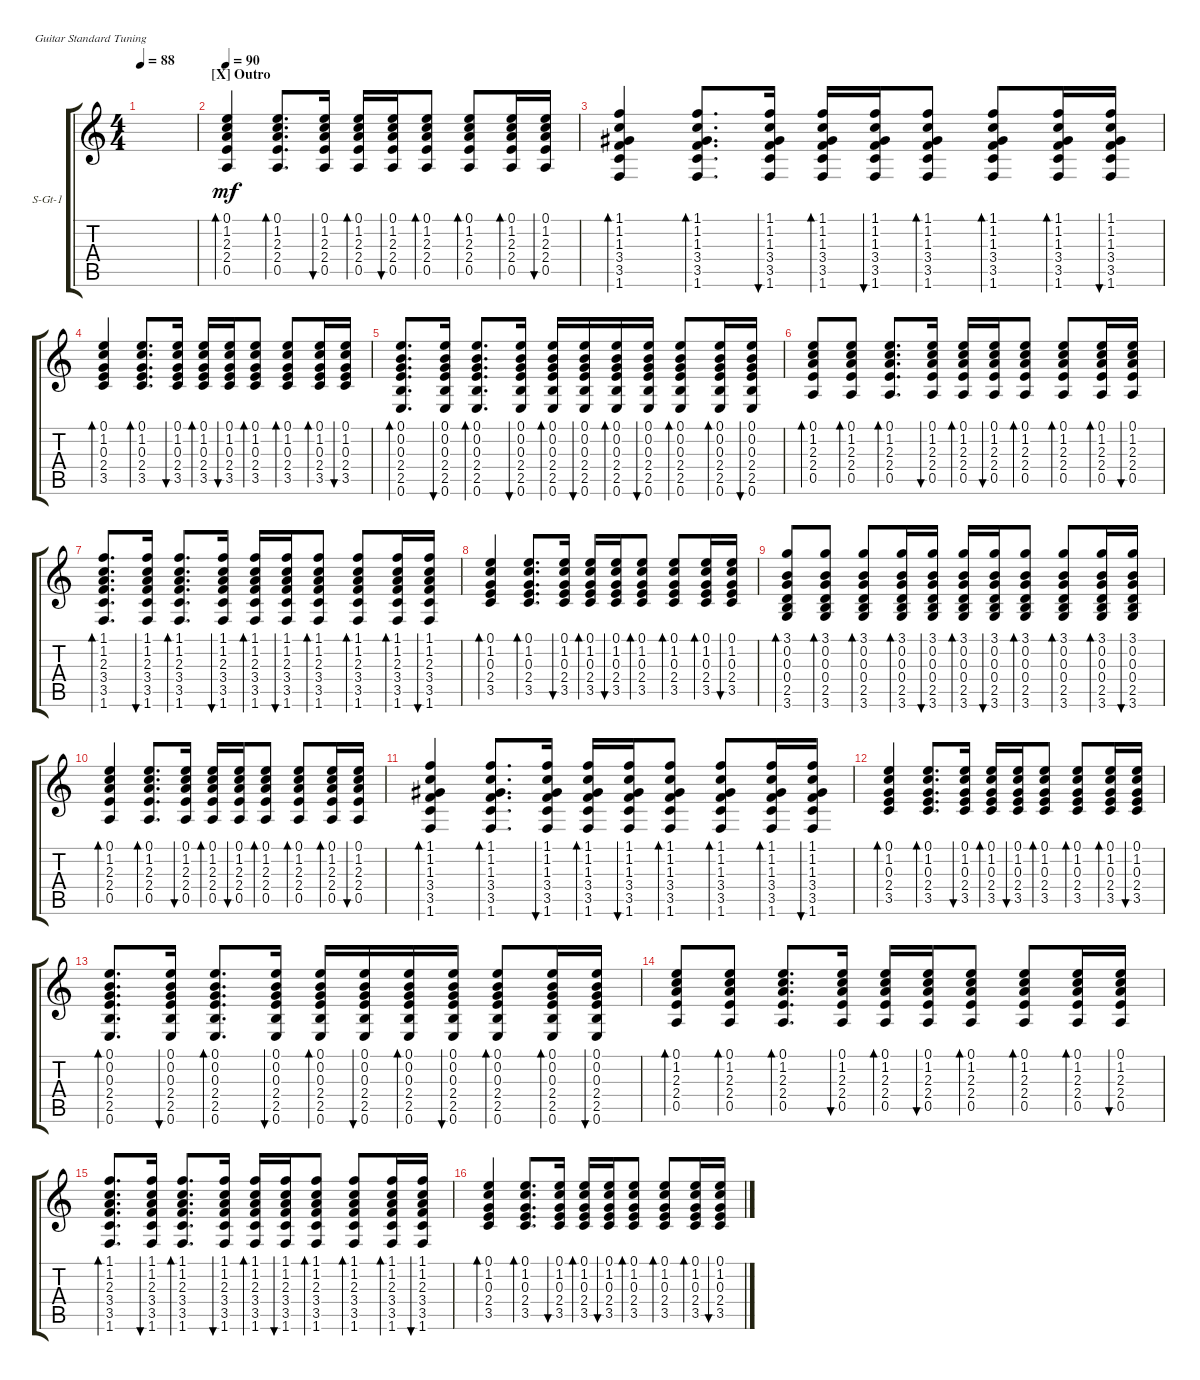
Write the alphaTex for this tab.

\defaultSystemsLayout 4
\bracketExtendMode groupsimilarinstruments
\firstSystemTrackNameOrientation horizontal
\otherSystemsTrackNameOrientation horizontal
\track ("Steel Guitar 1" "S-Gt-1") {instrument acousticguitarsteel}
\staff {score tabs}
\tuning (E4 B3 G3 D3 A2 E2)
\ts (4 4)
\tempo 88
\clef g2
\ks c
|
\section ("X" "Outro")
\tempo 90
(0.1 1.2 2.3 2.4 0.5).4{bd 54 dy mf} (0.1 1.2 2.3 2.4 0.5).8{d bd 53} (0.1 1.2 2.3 2.4 0.5).16{bu 52} (0.1 1.2 2.3 2.4 0.5).16{bd 51} (0.1 1.2 2.3 2.4 0.5).16{bu 51} (0.1 1.2 2.3 2.4 0.5).8{bd 51} (0.1 1.2 2.3 2.4 0.5).8{bd 51} (0.1 1.2 2.3 2.4 0.5).16{bd 51} (0.1 1.2 2.3 2.4 0.5).16{bu 51} |
(1.6 3.5 3.4 1.3 1.2 1.1).4{bd 51} (1.6 3.5 3.4 1.3 1.2 1.1).8{d bd 49} (1.6 3.5 3.4 1.3 1.2 1.1).16{bu 48} (1.6 3.5 3.4 1.3 1.2 1.1).16{bd 48} (1.6 3.5 3.4 1.3 1.2 1.1).16{bu 48} (1.6 3.5 3.4 1.3 1.2 1.1).8{bd 47} (1.6 3.5 3.4 1.3 1.2 1.1).8{bd 46} (1.6 3.5 3.4 1.3 1.2 1.1).16{bd 45} (1.6 3.5 3.4 1.3 1.2 1.1).16{bu 45} |
(3.5 2.4 0.3 1.2 0.1).4{bd 45} (3.5 2.4 0.3 1.2 0.1).8{d bd 43} (3.5 2.4 0.3 1.2 0.1).16{bu 42} (3.5 2.4 0.3 1.2 0.1).16{bd 42} (3.5 2.4 0.3 1.2 0.1).16{bu 42} (3.5 2.4 0.3 1.2 0.1).8{bd 41} (3.5 2.4 0.3 1.2 0.1).8{bd 40} (3.5 2.4 0.3 1.2 0.1).16{bd 39} (3.5 2.4 0.3 1.2 0.1).16{bu 39} |
(0.6 2.5 2.4 0.3 0.2 0.1).8{d bd 38} (0.6 2.5 2.4 0.3 0.2 0.1).16{bu 37} (0.6 2.5 2.4 0.3 0.2 0.1).8{d bd 36} (0.6 2.5 2.4 0.3 0.2 0.1).16{bu 36} (0.6 2.5 2.4 0.3 0.2 0.1).16{bd 36} (0.6 2.5 2.4 0.3 0.2 0.1).16{bu 36} (0.6 2.5 2.4 0.3 0.2 0.1).16{bd 36} (0.6 2.5 2.4 0.3 0.2 0.1).16{bu 36} (0.6 2.5 2.4 0.3 0.2 0.1).8{bd 35} (0.6 2.5 2.4 0.3 0.2 0.1).16{bd 34} (0.6 2.5 2.4 0.3 0.2 0.1).16{bu 33} |
(0.1 1.2 2.3 2.4 0.5).8{bd 54} (0.1 1.2 2.3 2.4 0.5).8{bd 30} (0.1 1.2 2.3 2.4 0.5).8{d bd 53} (0.1 1.2 2.3 2.4 0.5).16{bu 52} (0.1 1.2 2.3 2.4 0.5).16{bd 51} (0.1 1.2 2.3 2.4 0.5).16{bu 51} (0.1 1.2 2.3 2.4 0.5).8{bd 51} (0.1 1.2 2.3 2.4 0.5).8{bd 51} (0.1 1.2 2.3 2.4 0.5).16{bd 51} (0.1 1.2 2.3 2.4 0.5).16{bu 51} |
(1.6 3.5 3.4 2.3 1.2 1.1).8{d bd 51} (1.1 1.2 2.3 3.4 3.5 1.6).16{bu 33} (1.6 3.5 3.4 2.3 1.2 1.1).8{d bd 49} (1.6 3.5 3.4 2.3 1.2 1.1).16{bu 48} (1.6 3.5 3.4 2.3 1.2 1.1).16{bd 48} (1.6 3.5 3.4 2.3 1.2 1.1).16{bu 48} (1.6 3.5 3.4 2.3 1.2 1.1).8{bd 47} (1.6 3.5 3.4 2.3 1.2 1.1).8{bd 46} (1.6 3.5 3.4 2.3 1.2 1.1).16{bd 45} (1.6 3.5 3.4 2.3 1.2 1.1).16{bu 45} |
(3.5 2.4 0.3 1.2 0.1).4{bd 45} (3.5 2.4 0.3 1.2 0.1).8{d bd 43} (3.5 2.4 0.3 1.2 0.1).16{bu 42} (3.5 2.4 0.3 1.2 0.1).16{bd 42} (3.5 2.4 0.3 1.2 0.1).16{bu 42} (3.5 2.4 0.3 1.2 0.1).8{bd 41} (3.5 2.4 0.3 1.2 0.1).8{bd 40} (3.5 2.4 0.3 1.2 0.1).16{bd 39} (3.5 2.4 0.3 1.2 0.1).16{bu 39} |
(3.6 2.5 0.4 0.3 0.2 3.1).8{bd 32} (3.6 2.5 0.4 0.3 0.2 3.1).8{bd 31} (3.6 2.5 0.4 0.3 0.2 3.1).8{bd 30} (3.6 2.5 0.4 0.3 0.2 3.1).16{bd 30} (3.6 2.5 0.4 0.3 0.2 3.1).16{bu 30} (3.6 2.5 0.4 0.3 0.2 3.1).16{bd 30} (3.6 2.5 0.4 0.3 0.2 3.1).16{bu 30} (3.6 2.5 0.4 0.3 0.2 3.1).8{bd 30} (3.6 2.5 0.4 0.3 0.2 3.1).8{bd 30} (3.6 2.5 0.4 0.3 0.2 3.1).16{bd 30} (3.6 2.5 0.4 0.3 0.2 3.1).16{bu 30} |
(0.1 1.2 2.3 2.4 0.5).4{bd 54} (0.1 1.2 2.3 2.4 0.5).8{d bd 53} (0.1 1.2 2.3 2.4 0.5).16{bu 52} (0.1 1.2 2.3 2.4 0.5).16{bd 51} (0.1 1.2 2.3 2.4 0.5).16{bu 51} (0.1 1.2 2.3 2.4 0.5).8{bd 51} (0.1 1.2 2.3 2.4 0.5).8{bd 51} (0.1 1.2 2.3 2.4 0.5).16{bd 51} (0.1 1.2 2.3 2.4 0.5).16{bu 51} |
(1.6 3.5 3.4 1.3 1.2 1.1).4{bd 51} (1.6 3.5 3.4 1.3 1.2 1.1).8{d bd 49} (1.6 3.5 3.4 1.3 1.2 1.1).16{bu 48} (1.6 3.5 3.4 1.3 1.2 1.1).16{bd 48} (1.6 3.5 3.4 1.3 1.2 1.1).16{bu 48} (1.6 3.5 3.4 1.3 1.2 1.1).8{bd 47} (1.6 3.5 3.4 1.3 1.2 1.1).8{bd 46} (1.6 3.5 3.4 1.3 1.2 1.1).16{bd 45} (1.6 3.5 3.4 1.3 1.2 1.1).16{bu 45} |
(3.5 2.4 0.3 1.2 0.1).4{bd 45} (3.5 2.4 0.3 1.2 0.1).8{d bd 43} (3.5 2.4 0.3 1.2 0.1).16{bu 42} (3.5 2.4 0.3 1.2 0.1).16{bd 42} (3.5 2.4 0.3 1.2 0.1).16{bu 42} (3.5 2.4 0.3 1.2 0.1).8{bd 41} (3.5 2.4 0.3 1.2 0.1).8{bd 40} (3.5 2.4 0.3 1.2 0.1).16{bd 39} (3.5 2.4 0.3 1.2 0.1).16{bu 39} |
(0.6 2.5 2.4 0.3 0.2 0.1).8{d bd 38} (0.6 2.5 2.4 0.3 0.2 0.1).16{bu 37} (0.6 2.5 2.4 0.3 0.2 0.1).8{d bd 36} (0.6 2.5 2.4 0.3 0.2 0.1).16{bu 36} (0.6 2.5 2.4 0.3 0.2 0.1).16{bd 36} (0.6 2.5 2.4 0.3 0.2 0.1).16{bu 36} (0.6 2.5 2.4 0.3 0.2 0.1).16{bd 36} (0.6 2.5 2.4 0.3 0.2 0.1).16{bu 36} (0.6 2.5 2.4 0.3 0.2 0.1).8{bd 35} (0.6 2.5 2.4 0.3 0.2 0.1).16{bd 34} (0.6 2.5 2.4 0.3 0.2 0.1).16{bu 33} |
(0.1 1.2 2.3 2.4 0.5).8{bd 54} (0.1 1.2 2.3 2.4 0.5).8{bd 30} (0.1 1.2 2.3 2.4 0.5).8{d bd 53} (0.1 1.2 2.3 2.4 0.5).16{bu 52} (0.1 1.2 2.3 2.4 0.5).16{bd 51} (0.1 1.2 2.3 2.4 0.5).16{bu 51} (0.1 1.2 2.3 2.4 0.5).8{bd 51} (0.1 1.2 2.3 2.4 0.5).8{bd 51} (0.1 1.2 2.3 2.4 0.5).16{bd 51} (0.1 1.2 2.3 2.4 0.5).16{bu 51} |
(1.6 3.5 3.4 2.3 1.2 1.1).8{d bd 51} (1.1 1.2 2.3 3.4 3.5 1.6).16{bu 33} (1.6 3.5 3.4 2.3 1.2 1.1).8{d bd 49} (1.6 3.5 3.4 2.3 1.2 1.1).16{bu 48} (1.6 3.5 3.4 2.3 1.2 1.1).16{bd 48} (1.6 3.5 3.4 2.3 1.2 1.1).16{bu 48} (1.6 3.5 3.4 2.3 1.2 1.1).8{bd 47} (1.6 3.5 3.4 2.3 1.2 1.1).8{bd 46} (1.6 3.5 3.4 2.3 1.2 1.1).16{bd 45} (1.6 3.5 3.4 2.3 1.2 1.1).16{bu 45} |
(3.5 2.4 0.3 1.2 0.1).4{bd 45} (3.5 2.4 0.3 1.2 0.1).8{d bd 43} (3.5 2.4 0.3 1.2 0.1).16{bu 42} (3.5 2.4 0.3 1.2 0.1).16{bd 42} (3.5 2.4 0.3 1.2 0.1).16{bu 42} (3.5 2.4 0.3 1.2 0.1).8{bd 41} (3.5 2.4 0.3 1.2 0.1).8{bd 40} (3.5 2.4 0.3 1.2 0.1).16{bd 39} (3.5 2.4 0.3 1.2 0.1).16{bu 39}
